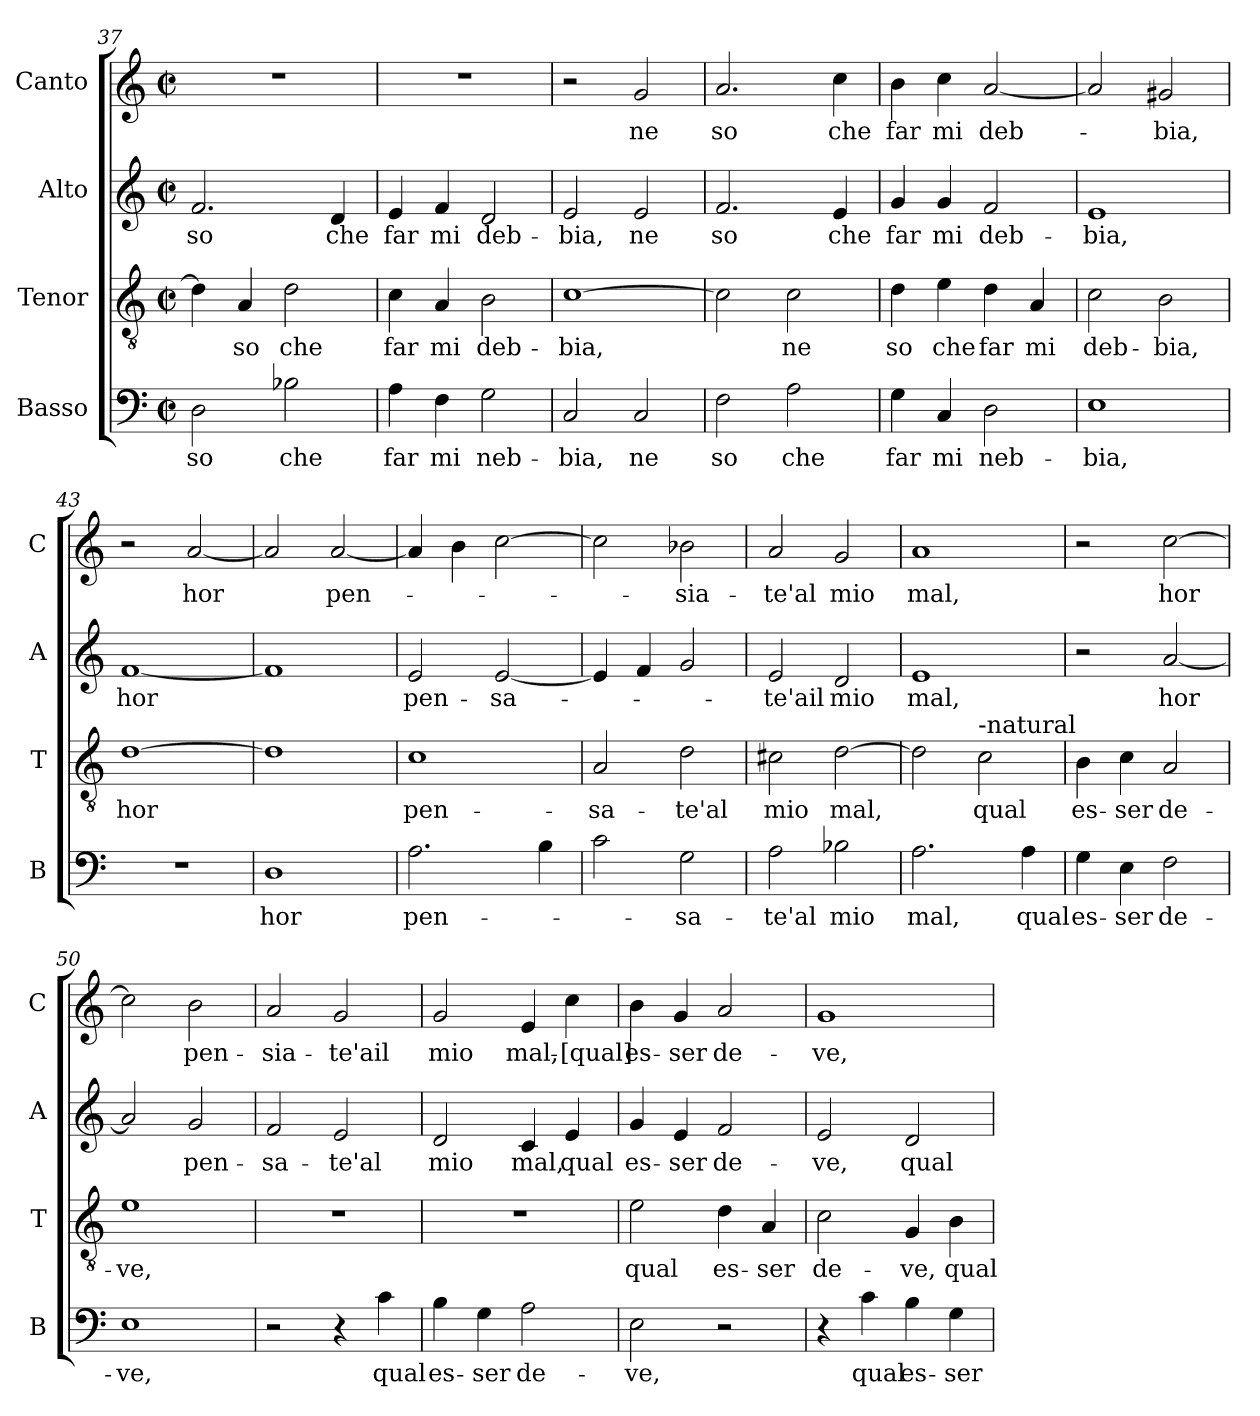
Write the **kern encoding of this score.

**kern	**text	**kern	**text	**kern	**text	**kern	**text
*part4	*part4	*part3	*part3	*part2	*part2	*part1	*part1
*staff4	*staff4	*staff3	*staff3	*staff2	*staff2	*staff1	*staff1
*I"Basso	*	*I"Tenor	*	*I"Alto	*	*I"Canto	*
*I'B	*	*I'T	*	*I'A	*	*I'C	*
*clefF4	*	*clefGv2	*	*clefG2	*	*clefG2	*
*k[]	*	*k[]	*	*k[]	*	*k[]	*
*C:	*	*C:	*	*C:	*	*C:	*
*M2/2	*	*M2/2	*	*M2/2	*	*M2/2	*
*met(c|)	*	*met(c|)	*	*met(c|)	*	*met(c|)	*
=37	=37	=37	=37	=37	=37	=37	=37
!	!LO:LY:b	!	!	!	!LO:LY:b	!	!
2D\	so	4d\]	.	2.f/	so	1r	.
!	!	!	!LO:LY:b	!	!	!	!
.	.	4A/	so	.	.	.	.
!	!LO:LY:b	!	!LO:LY:b	!	!	!	!
2B-X\	che	2d\	che	.	.	.	.
!	!	!	!	!	!LO:LY:b	!	!
.	.	.	.	4d/	che	.	.
=38	=38	=38	=38	=38	=38	=38	=38
!	!LO:LY:b	!	!LO:LY:b	!	!LO:LY:b	!	!
4A\	far	4c\	far	4e/	far	1r	.
!	!LO:LY:b	!	!LO:LY:b	!	!LO:LY:b	!	!
4F\	mi	4A/	mi	4f/	mi	.	.
!	!LO:LY:b	!	!LO:LY:b	!	!LO:LY:b	!	!
2G\	neb-	2B\	deb-	2d/	deb-	.	.
=39	=39	=39	=39	=39	=39	=39	=39
!	!LO:LY:b	!	!LO:LY:b	!	!LO:LY:b	!	!
2C/	-bia,	[1c	-bia,	2e/	-bia,	2r	.
!	!LO:LY:b	!	!	!	!LO:LY:b	!	!LO:LY:b
2C/	ne	.	.	2e/	ne	2g/	ne
=40	=40	=40	=40	=40	=40	=40	=40
!	!LO:LY:b	!	!	!	!LO:LY:b	!	!LO:LY:b
2F\	so	2c\]	.	2.f/	so	2.a/	so
!	!LO:LY:b	!	!LO:LY:b	!	!	!	!
2A\	che	2c\	ne	.	.	.	.
!	!	!	!	!	!LO:LY:b	!	!LO:LY:b
.	.	.	.	4e/	che	4cc\	che
=41	=41	=41	=41	=41	=41	=41	=41
!	!LO:LY:b	!	!LO:LY:b	!	!LO:LY:b	!	!LO:LY:b
4G\	far	4d\	so	4g/	far	4b\	far
!	!LO:LY:b	!	!LO:LY:b	!	!LO:LY:b	!	!LO:LY:b
4C/	mi	4e\	che	4g/	mi	4cc\	mi
!	!LO:LY:b	!	!LO:LY:b	!	!LO:LY:b	!	!LO:LY:b
2D\	neb-	4d\	far	2f/	deb-	[2a/	deb-
!	!	!	!LO:LY:b	!	!	!	!
.	.	4A/	mi	.	.	.	.
!!LO:LB:g=z
=42	=42	=42	=42	=42	=42	=42	=42
!	!LO:LY:b	!	!LO:LY:b	!	!LO:LY:b	!	!
1E	-bia,	2c\	deb-	1e	-bia,	2a/]	.
!	!	!	!LO:LY:b	!	!	!	!LO:LY:b
.	.	2B\	-bia,	.	.	2g#X/	-bia,
=43	=43	=43	=43	=43	=43	=43	=43
!	!	!	!LO:LY:b	!	!LO:LY:b	!	!
1r	.	[1d	hor	[1f	hor	2r	.
!	!	!	!	!	!	!	!LO:LY:b
.	.	.	.	.	.	[2a/	hor
=44	=44	=44	=44	=44	=44	=44	=44
!	!LO:LY:b	!	!	!	!	!	!
1D	hor	1d]	.	1f]	.	2a/]	.
!	!	!	!	!	!	!	!LO:LY:b
.	.	.	.	.	.	[2a/	pen-
=45	=45	=45	=45	=45	=45	=45	=45
!	!LO:LY:b	!	!LO:LY:b	!	!LO:LY:b	!	!
2.A\	pen-	1c	pen-	2e/	pen-	4a/]	.
.	.	.	.	.	.	4b\	.
!	!	!	!	!	!LO:LY:b	!	!
.	.	.	.	[2e/	-sa-	[2cc\	.
4B\	.	.	.	.	.	.	.
=46	=46	=46	=46	=46	=46	=46	=46
!	!	!	!LO:LY:b	!	!	!	!
2c\	.	2A/	-sa-	4e/]	.	2cc\]	.
.	.	.	.	4f/	.	.	.
!	!LO:LY:b	!	!LO:LY:b	!	!	!	!LO:LY:b
2G\	-sa-	2d\	-te'al	2g/	.	2b-X\	-sia-
=47	=47	=47	=47	=47	=47	=47	=47
!	!LO:LY:b	!	!LO:LY:b	!	!LO:LY:b	!	!LO:LY:b
2A\	-te'al	2c#X\	mio	2e/	-te'ail	2a/	-te'al
!	!LO:LY:b	!	!LO:LY:b	!	!LO:LY:b	!	!LO:LY:b
2B-X\	mio	[2d\	mal,	2d/	mio	2g/	mio
=48	=48	=48	=48	=48	=48	=48	=48
!	!LO:LY:b	!	!	!	!LO:LY:b	!	!LO:LY:b
2.A\	mal,	2d\]	.	1e	mal,	1a	mal,
!	!	!LO:TX:a:t=-natural	!	!	!	!	!
!	!	!	!LO:LY:b	!	!	!	!
.	.	2c\	qual	.	.	.	.
!	!LO:LY:b	!	!	!	!	!	!
4A\	qual	.	.	.	.	.	.
!!LO:PB:g=z
=49	=49	=49	=49	=49	=49	=49	=49
!	!LO:LY:b	!	!LO:LY:b	!	!	!	!
4G\	es-	4B\	es-	2r	.	2r	.
!	!LO:LY:b	!	!LO:LY:b	!	!	!	!
4E\	-ser	4c\	-ser	.	.	.	.
!	!LO:LY:b	!	!LO:LY:b	!	!LO:LY:b	!	!LO:LY:b
2F\	de-	2A/	de-	[2a/	hor	[2cc\	hor
=50	=50	=50	=50	=50	=50	=50	=50
!	!LO:LY:b	!	!LO:LY:b	!	!	!	!
1E	-ve,	1e	-ve,	2a/]	.	2cc\]	.
!	!	!	!	!	!LO:LY:b	!	!LO:LY:b
.	.	.	.	2g/	pen-	2b\	pen-
=51	=51	=51	=51	=51	=51	=51	=51
!	!	!	!	!	!LO:LY:b	!	!LO:LY:b
2r	.	1r	.	2f/	-sa-	2a/	-sia-
!	!	!	!	!	!LO:LY:b	!	!LO:LY:b
4r	.	.	.	2e/	-te'al	2g/	-te'ail
!	!LO:LY:b	!	!	!	!	!	!
4c\	qual	.	.	.	.	.	.
=52	=52	=52	=52	=52	=52	=52	=52
!	!LO:LY:b	!	!	!	!LO:LY:b	!	!LO:LY:b
4B\	es-	1r	.	2d/	mio	2g/	mio
!	!LO:LY:b	!	!	!	!	!	!
4G\	-ser	.	.	.	.	.	.
!	!LO:LY:b	!	!	!	!LO:LY:b	!	!LO:LY:b
2A\	de-	.	.	4c/	mal,	4e/	mal,-
!	!	!	!	!	!LO:LY:b	!	!LO:LY:b
.	.	.	.	4e/	qual	4cc\	-[qual]
=53	=53	=53	=53	=53	=53	=53	=53
!	!LO:LY:b	!	!LO:LY:b	!	!LO:LY:b	!	!LO:LY:b
2E\	-ve,	2e\	qual	4g/	es-	4b\	es-
!	!	!	!	!	!LO:LY:b	!	!LO:LY:b
.	.	.	.	4e/	-ser	4g/	-ser
!	!	!	!LO:LY:b	!	!LO:LY:b	!	!LO:LY:b
2r	.	4d\	es-	2f/	de-	2a/	de-
!	!	!	!LO:LY:b	!	!	!	!
.	.	4A/	-ser	.	.	.	.
=54	=54	=54	=54	=54	=54	=54	=54
!	!	!	!LO:LY:b	!	!LO:LY:b	!	!LO:LY:b
4r	.	2c\	de-	2e/	-ve,	1g	-ve,
!	!LO:LY:b	!	!	!	!	!	!
4c\	qual	.	.	.	.	.	.
!	!LO:LY:b	!	!LO:LY:b	!	!LO:LY:b	!	!
4B\	es-	4G/	-ve,	2d/	qual	.	.
!	!LO:LY:b	!	!LO:LY:b	!	!	!	!
4G\	-ser	4B\	qual	.	.	.	.
=	=	=	=	=	=	=	=
*-	*-	*-	*-	*-	*-	*-	*-
